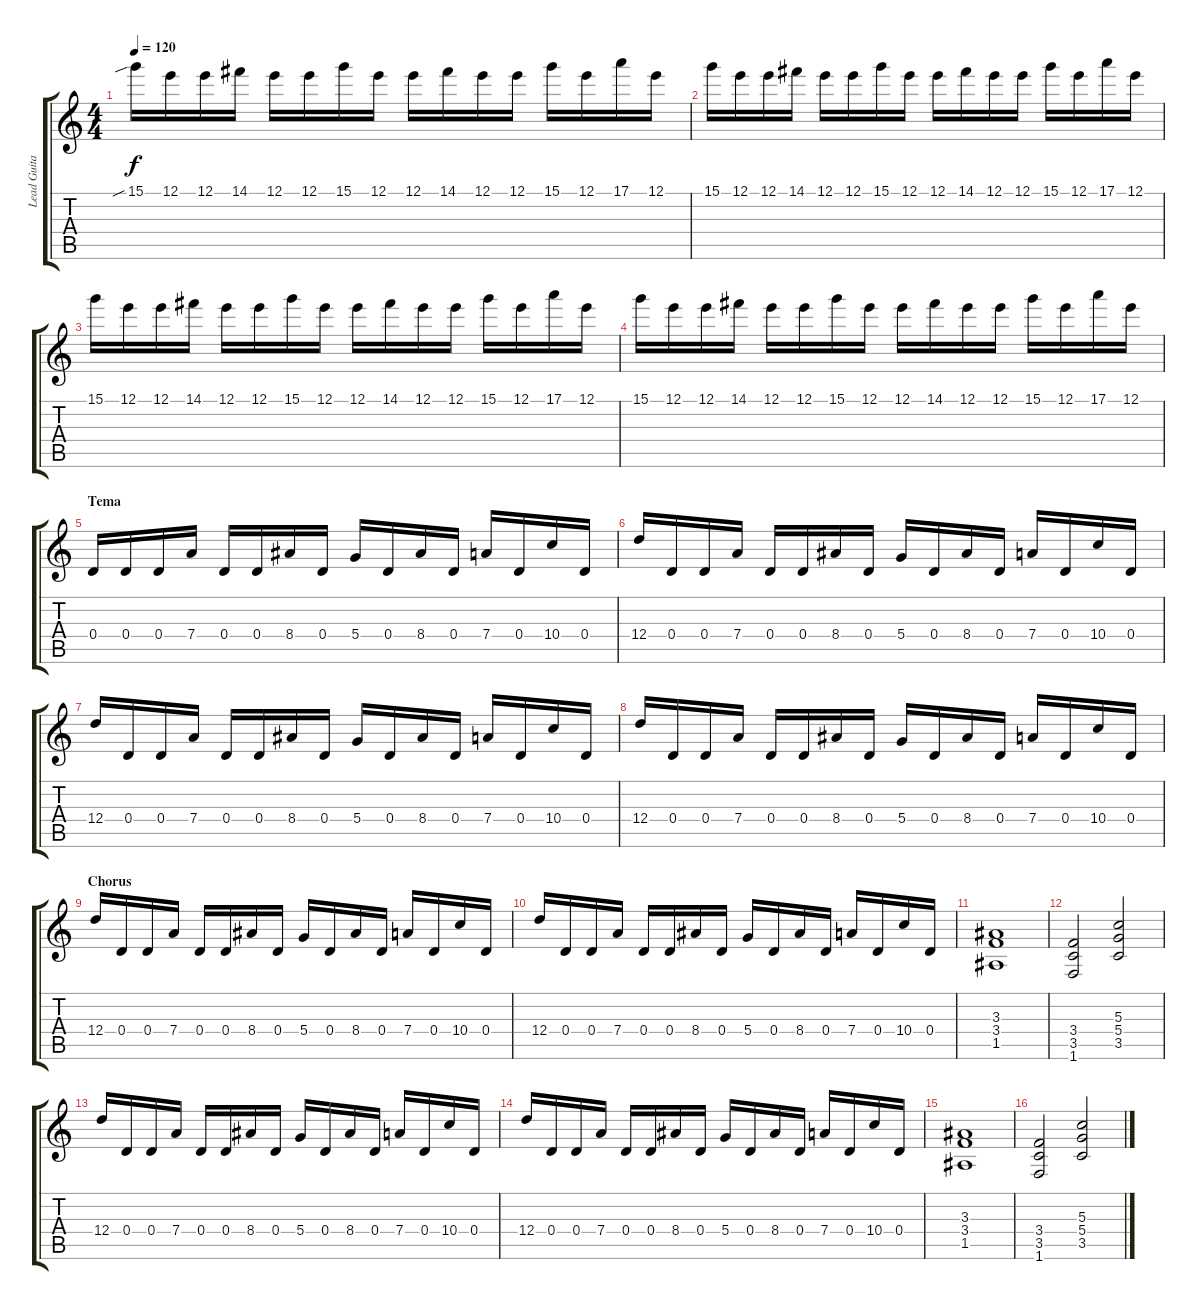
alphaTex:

\track ("Lead Guitar" "Lead Guita") {instrument distortionguitar}
\staff {score tabs}
\tuning (E4 B3 G3 D3 A2 E2) {hide}
\ts (4 4)
\tempo 120
\clef g2
\ks c
15.1{sib}.16{dy f} 12.1.16 12.1.16 14.1.16 12.1.16 12.1.16 15.1.16 12.1.16 12.1.16 14.1.16 12.1.16 12.1.16 15.1.16 12.1.16 17.1.16 12.1.16 |
15.1.16 12.1.16 12.1.16 14.1.16 12.1.16 12.1.16 15.1.16 12.1.16 12.1.16 14.1.16 12.1.16 12.1.16 15.1.16 12.1.16 17.1.16 12.1.16 |
15.1.16 12.1.16 12.1.16 14.1.16 12.1.16 12.1.16 15.1.16 12.1.16 12.1.16 14.1.16 12.1.16 12.1.16 15.1.16 12.1.16 17.1.16 12.1.16 |
15.1.16 12.1.16 12.1.16 14.1.16 12.1.16 12.1.16 15.1.16 12.1.16 12.1.16 14.1.16 12.1.16 12.1.16 15.1.16 12.1.16 17.1.16 12.1.16 |
\section ("" "Tema")
0.4.16 0.4.16 0.4.16 7.4.16 0.4.16 0.4.16 8.4.16 0.4.16 5.4.16 0.4.16 8.4.16 0.4.16 7.4.16 0.4.16 10.4.16 0.4.16 |
12.4.16 0.4.16 0.4.16 7.4.16 0.4.16 0.4.16 8.4.16 0.4.16 5.4.16 0.4.16 8.4.16 0.4.16 7.4.16 0.4.16 10.4.16 0.4.16 |
12.4.16 0.4.16 0.4.16 7.4.16 0.4.16 0.4.16 8.4.16 0.4.16 5.4.16 0.4.16 8.4.16 0.4.16 7.4.16 0.4.16 10.4.16 0.4.16 |
12.4.16 0.4.16 0.4.16 7.4.16 0.4.16 0.4.16 8.4.16 0.4.16 5.4.16 0.4.16 8.4.16 0.4.16 7.4.16 0.4.16 10.4.16 0.4.16 |
\section ("" "Chorus")
12.4.16 0.4.16 0.4.16 7.4.16 0.4.16 0.4.16 8.4.16 0.4.16 5.4.16 0.4.16 8.4.16 0.4.16 7.4.16 0.4.16 10.4.16 0.4.16 |
12.4.16 0.4.16 0.4.16 7.4.16 0.4.16 0.4.16 8.4.16 0.4.16 5.4.16 0.4.16 8.4.16 0.4.16 7.4.16 0.4.16 10.4.16 0.4.16 |
(3.3 3.4 1.5).1 |
(3.4 3.5 1.6).2 (5.3 5.4 3.5).2 |
12.4.16 0.4.16 0.4.16 7.4.16 0.4.16 0.4.16 8.4.16 0.4.16 5.4.16 0.4.16 8.4.16 0.4.16 7.4.16 0.4.16 10.4.16 0.4.16 |
12.4.16 0.4.16 0.4.16 7.4.16 0.4.16 0.4.16 8.4.16 0.4.16 5.4.16 0.4.16 8.4.16 0.4.16 7.4.16 0.4.16 10.4.16 0.4.16 |
(3.3 3.4 1.5).1 |
(3.4 3.5 1.6).2 (5.3 5.4 3.5).2
